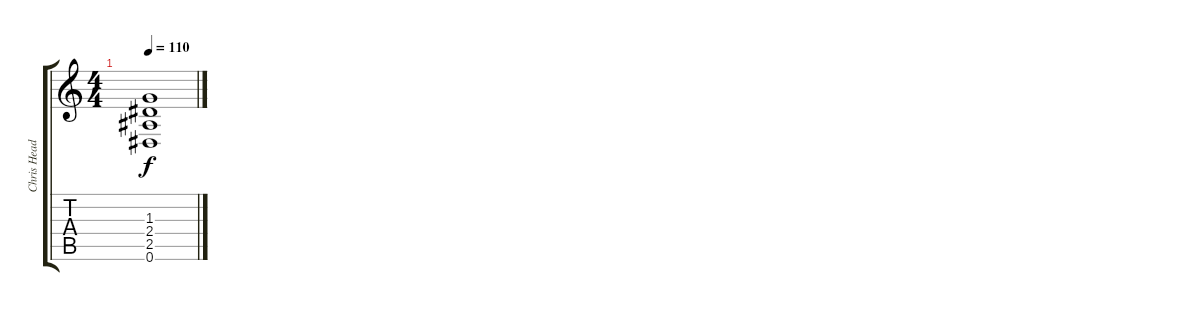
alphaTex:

\track ("Chris Head Guitar" "Chris Head") {instrument acousticguitarsteel}
\staff {score tabs}
\tuning (Eb4 Bb3 Gb3 Db3 Ab2 Eb2) {hide}
\ts (4 4)
\tempo 110
\clef g2
\ks c
(1.3{t} 2.4{t} 2.5{t} 0.6{t}).1{dy f}
